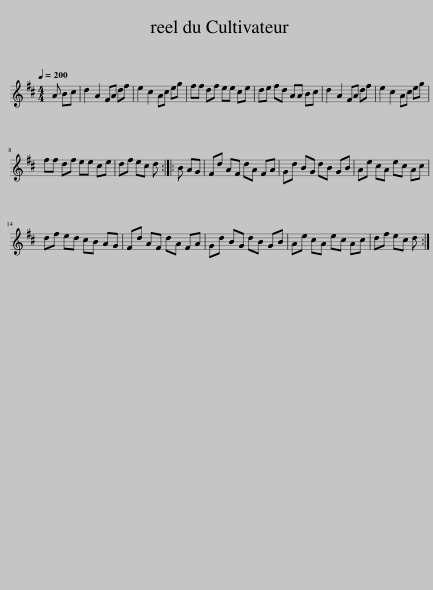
X:1
L:1/8
Q:1/4=200
M:4/4
I:linebreak $
K:Bmin
V:1 treble
V:1
 A Bc | d2 A2 FA df | e2 c2 Ac eg | ff df ee ce | de fd AA Bc | %5
 d2 A2 FA df | e2 c2 Ac eg |$ ff df ee ce | df ec d :: B AG | %10
 Fd AF dA FA | Gd BG dB GB | Ae cA ec Ac |$ df ed cB AG | Fd AF dA FA | %15
 Gd BG dB GB | Ae cA ec Ac | df ec d :| %18
